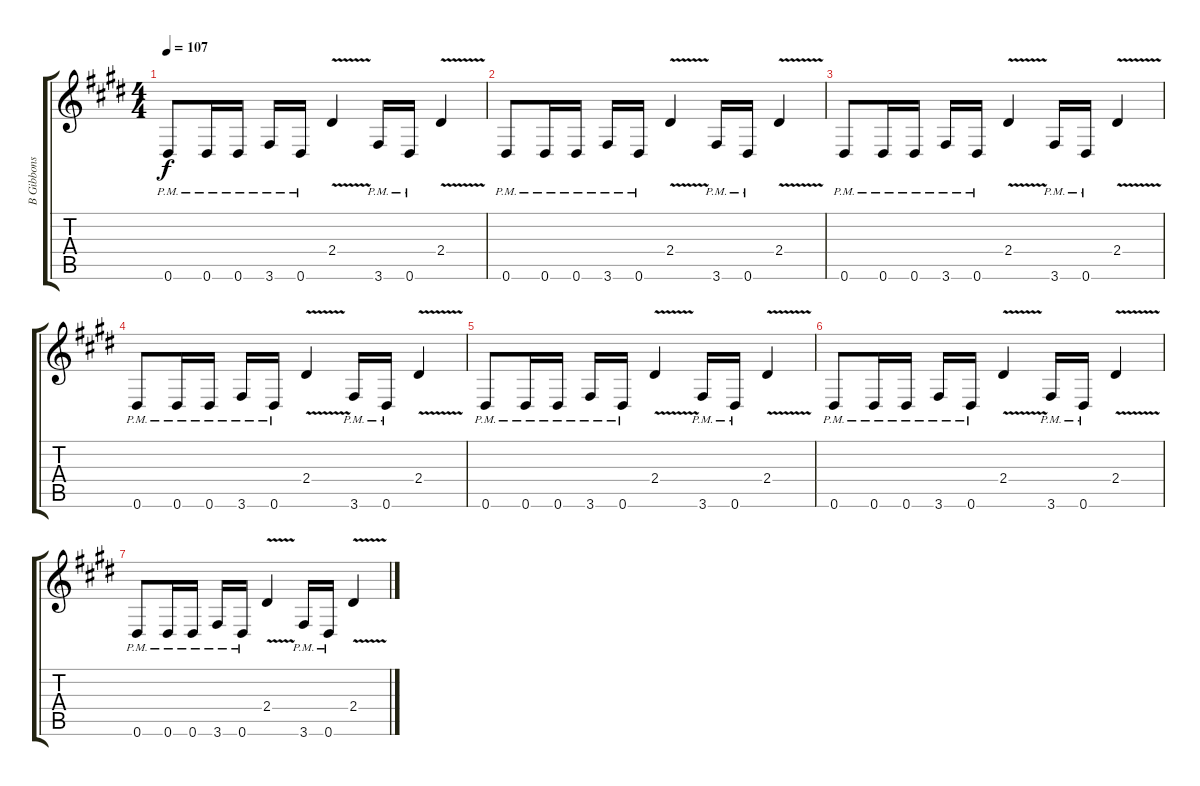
\track ("B Gibbons" "B Gibbons") {instrument distortionguitar}
\staff {score tabs}
\tuning (Eb4 Bb3 Gb3 Db3 Ab2 Eb2) {hide}
\ts (4 4)
\tempo 107
\clef g2
\ks c#minor
0.6{pm}.8{dy f} 0.6{pm}.16 0.6{pm}.16 3.6{pm}.16 0.6{pm}.16 2.4{v}.4 3.6{pm}.16 0.6{pm}.16 2.4{v}.4 |
\ks e
0.6{pm}.8 0.6{pm}.16 0.6{pm}.16 3.6{pm}.16 0.6{pm}.16 2.4{v}.4 3.6{pm}.16 0.6{pm}.16 2.4{v}.4 |
\ks c#minor
0.6{pm}.8 0.6{pm}.16 0.6{pm}.16 3.6{pm}.16 0.6{pm}.16 2.4{v}.4 3.6{pm}.16 0.6{pm}.16 2.4{v}.4 |
\ks e
0.6{pm}.8 0.6{pm}.16 0.6{pm}.16 3.6{pm}.16 0.6{pm}.16 2.4{v}.4 3.6{pm}.16 0.6{pm}.16 2.4{v}.4 |
\ks c#minor
0.6{pm}.8 0.6{pm}.16 0.6{pm}.16 3.6{pm}.16 0.6{pm}.16 2.4{v}.4 3.6{pm}.16 0.6{pm}.16 2.4{v}.4 |
\ks e
0.6{pm}.8 0.6{pm}.16 0.6{pm}.16 3.6{pm}.16 0.6{pm}.16 2.4{v}.4 3.6{pm}.16 0.6{pm}.16 2.4{v}.4 |
\ks c#minor
0.6{pm}.8 0.6{pm}.16 0.6{pm}.16 3.6{pm}.16 0.6{pm}.16 2.4{v}.4 3.6{pm}.16 0.6{pm}.16 2.4{v}.4
